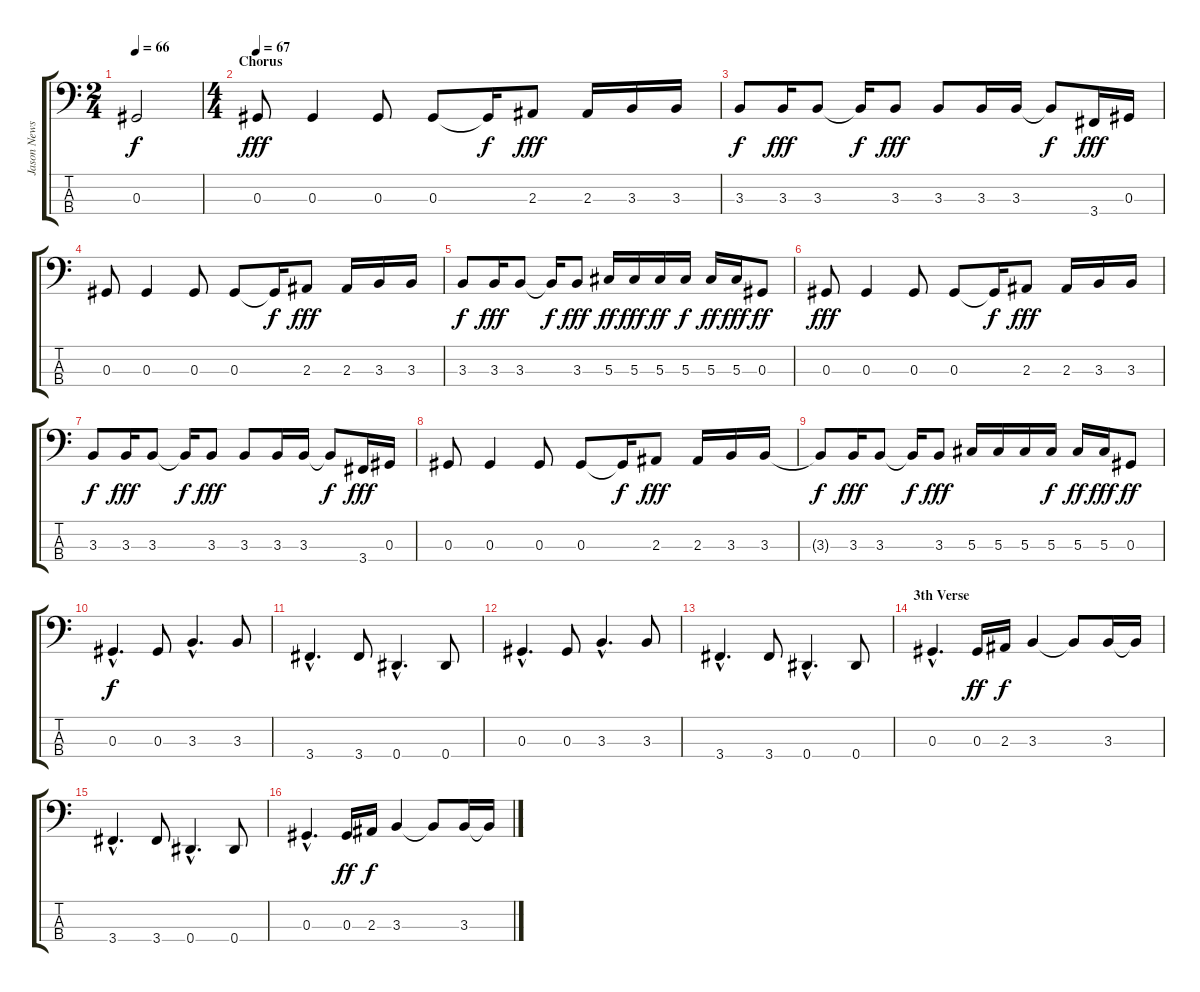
\track ("Jason Newsted (Bass)" "Jason News") {instrument electricbasspick}
\staff {score tabs}
\tuning (Gb2 Db2 Ab1 Eb1) {hide}
\ts (2 4)
\tempo 66
\clef f4
\ks c
0.3.2{dy f} |
\ts (4 4)
\section ("" "Chorus")
\tempo 67
0.3.8{dy fff} 0.3.4 0.3.8 0.3.8 0.3{t}.16{dy f} 2.3.8{dy fff} 2.3.16 3.3.16 3.3.16 |
3.3.8{dy f} 3.3.16{dy fff} 3.3.8 3.3{t}.16{dy f} 3.3.8{dy fff} 3.3.8 3.3.16 3.3.16 3.3{t}.8{dy f} 3.4.16{dy fff} 0.3.16 |
0.3.8 0.3.4 0.3.8 0.3.8 0.3{t}.16{dy f} 2.3.8{dy fff} 2.3.16 3.3.16 3.3.16 |
3.3.8{dy f} 3.3.16{dy fff} 3.3.8 3.3{t}.16{dy f} 3.3.8{dy fff} 5.3.16{dy ff} 5.3.16{dy fff} 5.3.16{dy ff} 5.3.16{dy f} 5.3.16{dy ff} 5.3.16{dy fff} 0.3.8{dy ff} |
0.3.8{dy fff} 0.3.4 0.3.8 0.3.8 0.3{t}.16{dy f} 2.3.8{dy fff} 2.3.16 3.3.16 3.3.16 |
3.3.8{dy f} 3.3.16{dy fff} 3.3.8 3.3{t}.16{dy f} 3.3.8{dy fff} 3.3.8 3.3.16 3.3.16 3.3{t}.8{dy f} 3.4.16{dy fff} 0.3.16 |
0.3.8 0.3.4 0.3.8 0.3.8 0.3{t}.16{dy f} 2.3.8{dy fff} 2.3.16 3.3.16 3.3.16 |
3.3{t}.8{dy f} 3.3.16{dy fff} 3.3.8 3.3{t}.16{dy f} 3.3.8{dy fff} 5.3.16 5.3.16 5.3.16 5.3.16{dy f} 5.3.16{dy ff} 5.3.16{dy fff} 0.3.8{dy ff} |
0.3{hac}.4{d dy f} 0.3.8 3.3{hac}.4{d} 3.3.8 |
3.4{hac}.4{d} 3.4.8 0.4{hac}.4{d} 0.4.8 |
0.3{hac}.4{d} 0.3.8 3.3{hac}.4{d} 3.3.8 |
3.4{hac}.4{d} 3.4.8 0.4{hac}.4{d} 0.4.8 |
\section ("" "3th Verse")
0.3{hac}.4{d} 0.3.16{dy ff} 2.3.16{dy f} 3.3.4 3.3{t}.8 3.3.16 3.3{t}.16 |
3.4{hac}.4{d} 3.4.8 0.4{hac}.4{d} 0.4.8 |
0.3{hac}.4{d} 0.3.16{dy ff} 2.3.16{dy f} 3.3.4 3.3{t}.8 3.3.16 3.3{t}.16
